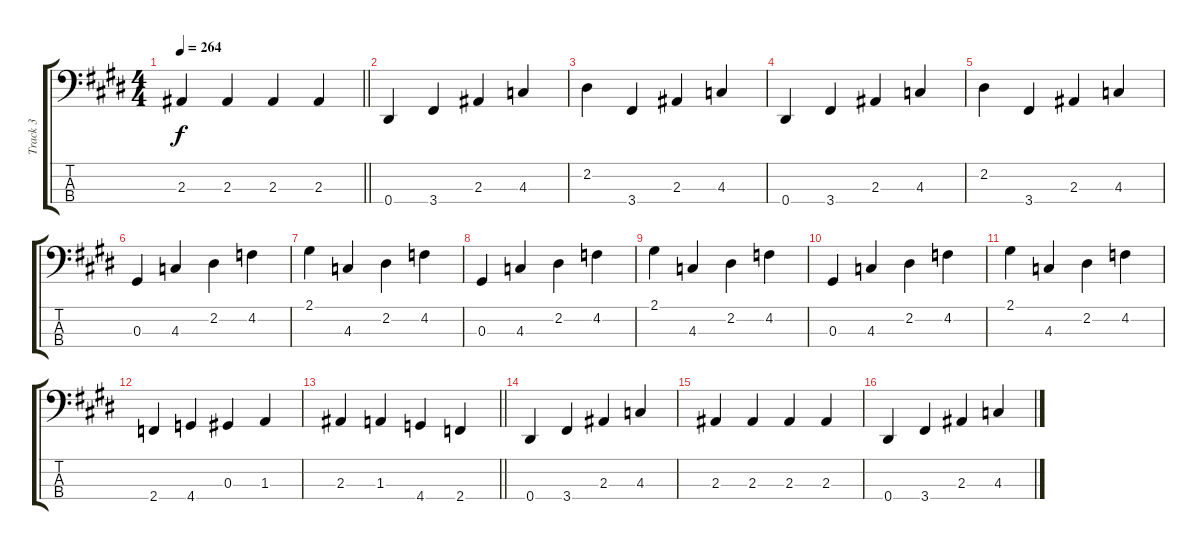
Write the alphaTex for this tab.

\track ("Track 3" "Track 3") {instrument electricbassfinger}
\staff {score tabs}
\tuning (Gb2 Db2 Ab1 Eb1) {hide}
\ts (4 4)
\tempo 264
\clef f4
\barLineRight lightlight
\ks e
2.3.4{dy f} 2.3.4 2.3.4 2.3.4 |
0.4.4 3.4.4 2.3.4 4.3.4 |
2.2.4 3.4.4 2.3.4 4.3.4 |
0.4.4 3.4.4 2.3.4 4.3.4 |
2.2.4 3.4.4 2.3.4 4.3.4 |
0.3.4 4.3.4 2.2.4 4.2.4 |
2.1.4 4.3.4 2.2.4 4.2.4 |
0.3.4 4.3.4 2.2.4 4.2.4 |
2.1.4 4.3.4 2.2.4 4.2.4 |
0.3.4 4.3.4 2.2.4 4.2.4 |
2.1.4 4.3.4 2.2.4 4.2.4 |
2.4.4 4.4.4 0.3.4 1.3.4 |
\barLineRight lightlight
2.3.4 1.3.4 4.4.4 2.4.4 |
0.4.4 3.4.4 2.3.4 4.3.4 |
2.3.4 2.3.4 2.3.4 2.3.4 |
0.4.4 3.4.4 2.3.4 4.3.4
